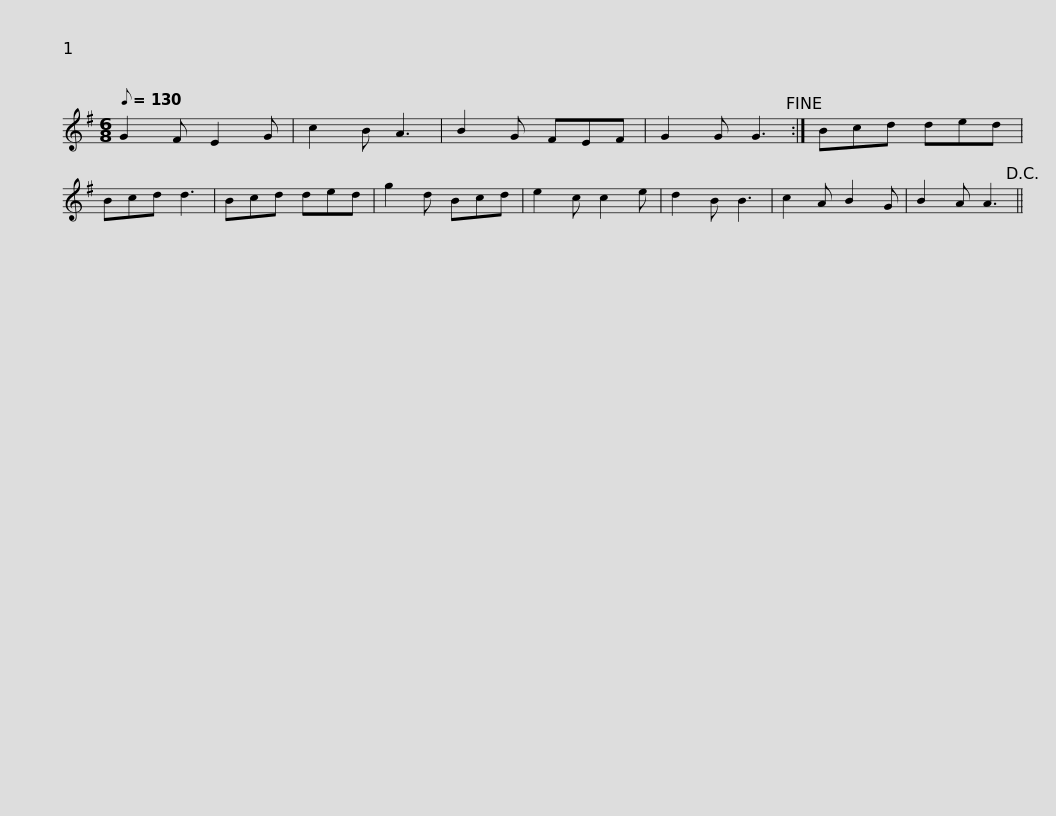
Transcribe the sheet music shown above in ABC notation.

X:1
L:1/8
Q:1/8=130
M:6/8
I:linebreak $
K:G
V:1 treble
V:1
 G2 F E2 G | c2 B A3 | B2 G FEF | G2 G G3!fine! :| Bcd ded | %5
 Bcd d3 |$ Bcd ded | g2 d Bcd | e2 c c2 e | d2 B B3 | %10
 c2 A B2 G | B2 A A3!D.C.! || %12
